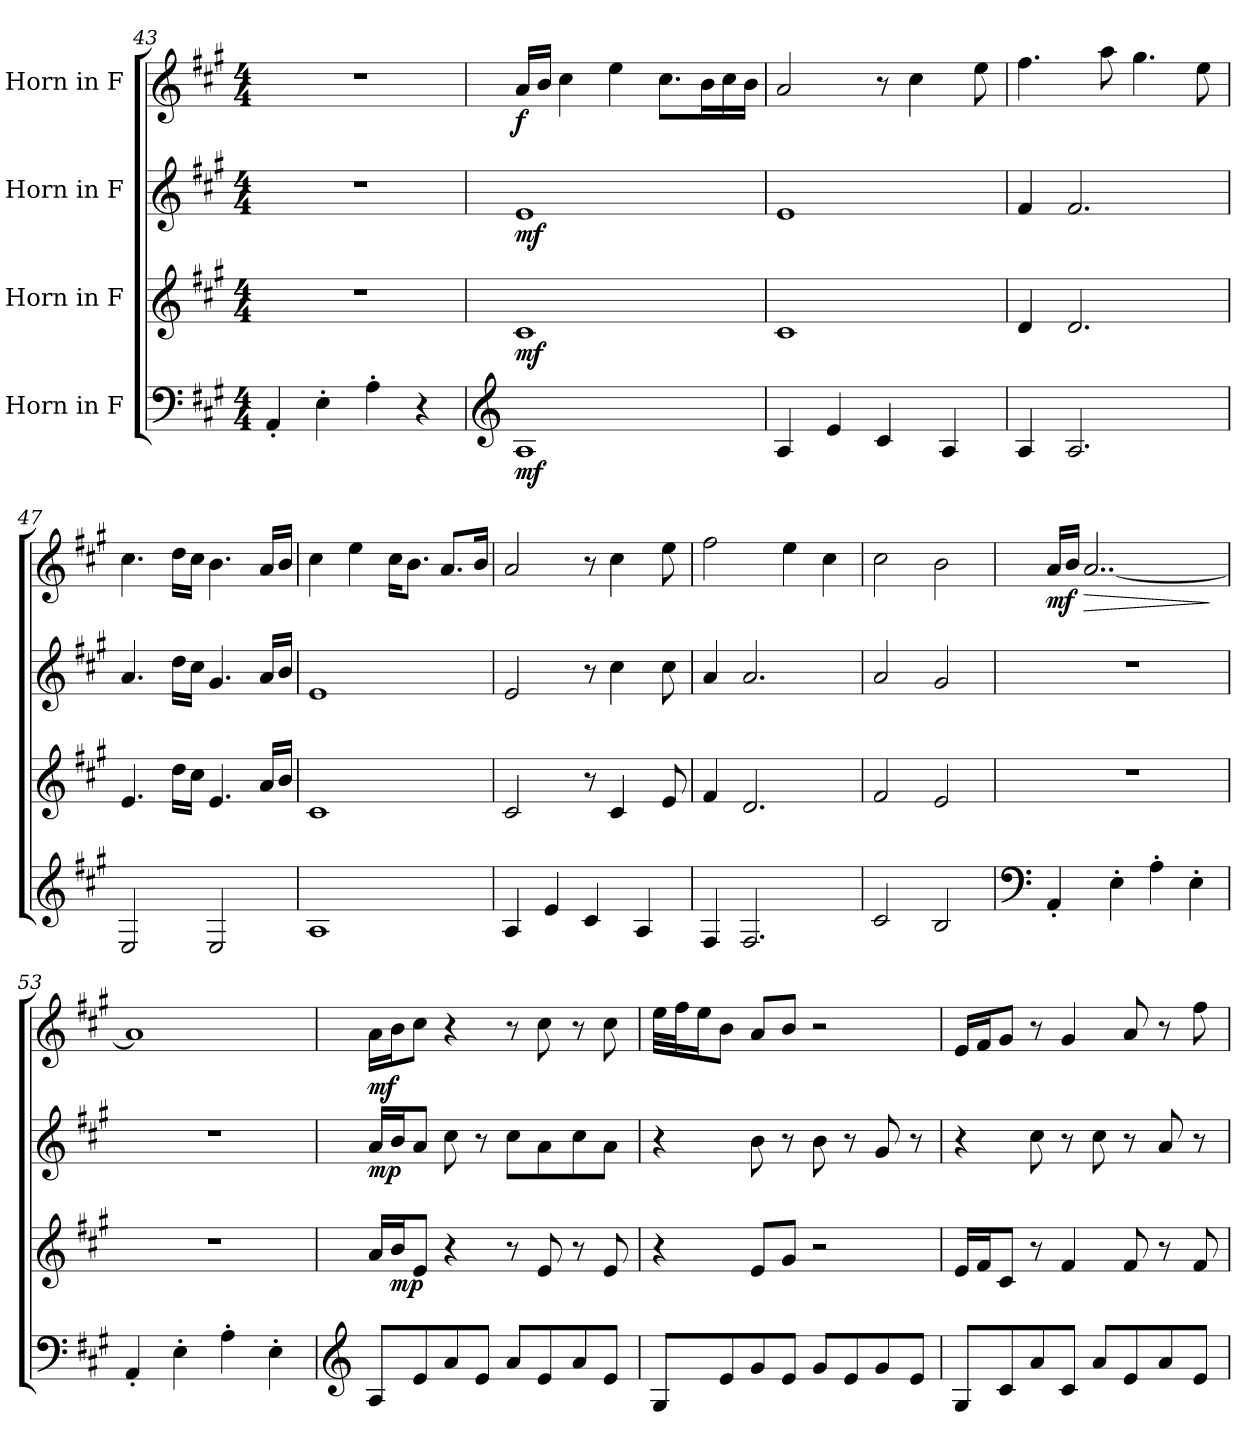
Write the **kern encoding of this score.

**kern	**dynam	**kern	**dynam	**kern	**dynam	**kern	**dynam
*part4	*part4	*part3	*part3	*part2	*part2	*part1	*part1
*staff4	*staff4	*staff3	*staff3	*staff2	*staff2	*staff1	*staff1
*I"Horn in F	*	*I"Horn in F	*	*I"Horn in F	*	*I"Horn in F	*
*clefF4	*	*clefG2	*	*clefG2	*	*clefG2	*
*ITrd4c7	*	*ITrd4c7	*	*ITrd4c7	*	*ITrd4c7	*
*k[f#c#]	*	*k[f#c#]	*	*k[f#c#]	*	*k[f#c#]	*
*M4/4	*	*M4/4	*	*M4/4	*	*M4/4	*
=43	=43	=43	=43	=43	=43	=43	=43
4DD'/	.	1r	.	1r	.	1r	.
4AA'\	.	.	.	.	.	.	.
4D'\	.	.	.	.	.	.	.
4r	.	.	.	.	.	.	.
=44	=44	=44	=44	=44	=44	=44	=44
*clefG2	*	*	*	*	*	*	*
!	!LO:DY:b	!	!LO:DY:b	!	!LO:DY:b	!	!LO:DY:b
1D	mf	1F#	mf	1A	mf	16d/LL	f
.	.	.	.	.	.	16e/JJ	.
.	.	.	.	.	.	4f#\	.
.	.	.	.	.	.	4a\	.
.	.	.	.	.	.	8.f#\L	.
.	.	.	.	.	.	16e\L	.
.	.	.	.	.	.	16f#\	.
.	.	.	.	.	.	16e\JJ	.
!!LO:PB:g=z
=45	=45	=45	=45	=45	=45	=45	=45
4D/	.	1F#	.	1A	.	2d/	.
4A/	.	.	.	.	.	.	.
4F#/	.	.	.	.	.	8r	.
.	.	.	.	.	.	4f#\	.
4D/	.	.	.	.	.	.	.
.	.	.	.	.	.	8a\	.
=46	=46	=46	=46	=46	=46	=46	=46
4D/	.	4G/	.	4B/	.	4.b\	.
2.D/	.	2.G/	.	2.B/	.	.	.
.	.	.	.	.	.	8dd\	.
.	.	.	.	.	.	4.cc#\	.
.	.	.	.	.	.	8a\	.
=47	=47	=47	=47	=47	=47	=47	=47
2AA/	.	4.A/	.	4.d/	.	4.f#\	.
.	.	16g\LL	.	16g\LL	.	16g\LL	.
.	.	16f#\JJ	.	16f#\JJ	.	16f#\JJ	.
2AA/	.	4.A/	.	4.c#/	.	4.e\	.
.	.	16d/LL	.	16d/LL	.	16d/LL	.
.	.	16e/JJ	.	16e/JJ	.	16e/JJ	.
=48	=48	=48	=48	=48	=48	=48	=48
1D	.	1F#	.	1A	.	4f#\	.
.	.	.	.	.	.	4a\	.
.	.	.	.	.	.	16f#\KL	.
.	.	.	.	.	.	8.e\J	.
.	.	.	.	.	.	8.d/L	.
.	.	.	.	.	.	16e/Jk	.
=49	=49	=49	=49	=49	=49	=49	=49
4D/	.	2F#/	.	2A/	.	2d/	.
4A/	.	.	.	.	.	.	.
4F#/	.	8r	.	8r	.	8r	.
.	.	4F#/	.	4f#\	.	4f#\	.
4D/	.	.	.	.	.	.	.
.	.	8A/	.	8f#\	.	8a\	.
=50	=50	=50	=50	=50	=50	=50	=50
4BB/	.	4B/	.	4d/	.	2b\	.
2.BB/	.	2.G/	.	2.d/	.	.	.
.	.	.	.	.	.	4a\	.
.	.	.	.	.	.	4f#\	.
=51	=51	=51	=51	=51	=51	=51	=51
2F#/	.	2B/	.	2d/	.	2f#\	.
2E/	.	2A/	.	2c#/	.	2e\	.
=52	=52	=52	=52	=52	=52	=52	=52
*clefF4	*	*	*	*	*	*	*
!	!	!	!	!	!	!	!LO:DY:b
4DD'/	.	1r	.	1r	.	16d/LL	mf
.	.	.	.	.	.	16e/JJ	.
!	!	!	!	!	!	!	!LO:HP:b
.	.	.	.	.	.	[2..d/	>
4AA'\	.	.	.	.	.	.	.
4D'\	.	.	.	.	.	.	.
4AA'\	.	.	.	.	.	.	.
.	.	.	.	.	.	.	]
=53	=53	=53	=53	=53	=53	=53	=53
4DD'/	.	1r	.	1r	.	1d]	.
4AA'\	.	.	.	.	.	.	.
4D'\	.	.	.	.	.	.	.
4AA'\	.	.	.	.	.	.	.
=54	=54	=54	=54	=54	=54	=54	=54
*clefG2	*	*	*	*	*	*	*
!	!	!	!	!	!LO:DY:b	!	!LO:DY:b
8D/L	.	16d/LL	.	16d/LL	mp	16d\LL	mf
!	!	!	!LO:DY:b	!	!	!	!
.	.	16e/J	mp	16e/J	.	16e\J	.
8A/	.	8A/J	.	8d/J	.	8f#\J	.
8d/	.	4r	.	8f#\	.	4r	.
8A/J	.	.	.	8r	.	.	.
8d/L	.	8r	.	8f#\L	.	8r	.
8A/	.	8A/	.	8d\	.	8f#\	.
8d/	.	8r	.	8f#\	.	8r	.
8A/J	.	8A/	.	8d\J	.	8f#\	.
!!LO:LB:g=z
=55	=55	=55	=55	=55	=55	=55	=55
8C#/L	.	4r	.	4r	.	32a\LLL	.
.	.	.	.	.	.	32b\J	.
.	.	.	.	.	.	16a\J	.
8A/	.	.	.	.	.	8e\J	.
8c#/	.	8A/L	.	8e\	.	8d/L	.
8A/J	.	8c#/J	.	8r	.	8e/J	.
8c#/L	.	2r	.	8e\	.	2r	.
8A/	.	.	.	8r	.	.	.
8c#/	.	.	.	8c#/	.	.	.
8A/J	.	.	.	8r	.	.	.
=56	=56	=56	=56	=56	=56	=56	=56
8C#/L	.	16A/LL	.	4r	.	16A/LL	.
.	.	16B/J	.	.	.	16B/J	.
8F#/	.	8F#/J	.	.	.	8c#/J	.
8d/	.	8r	.	8f#\	.	8r	.
8F#/J	.	4B/	.	8r	.	4c#/	.
8d/L	.	.	.	8f#\	.	.	.
8A/	.	8B/	.	8r	.	8d/	.
8d/	.	8r	.	8d/	.	8r	.
8A/J	.	8B/	.	8r	.	8b\	.
=	=	=	=	=	=	=	=
*-	*-	*-	*-	*-	*-	*-	*-
